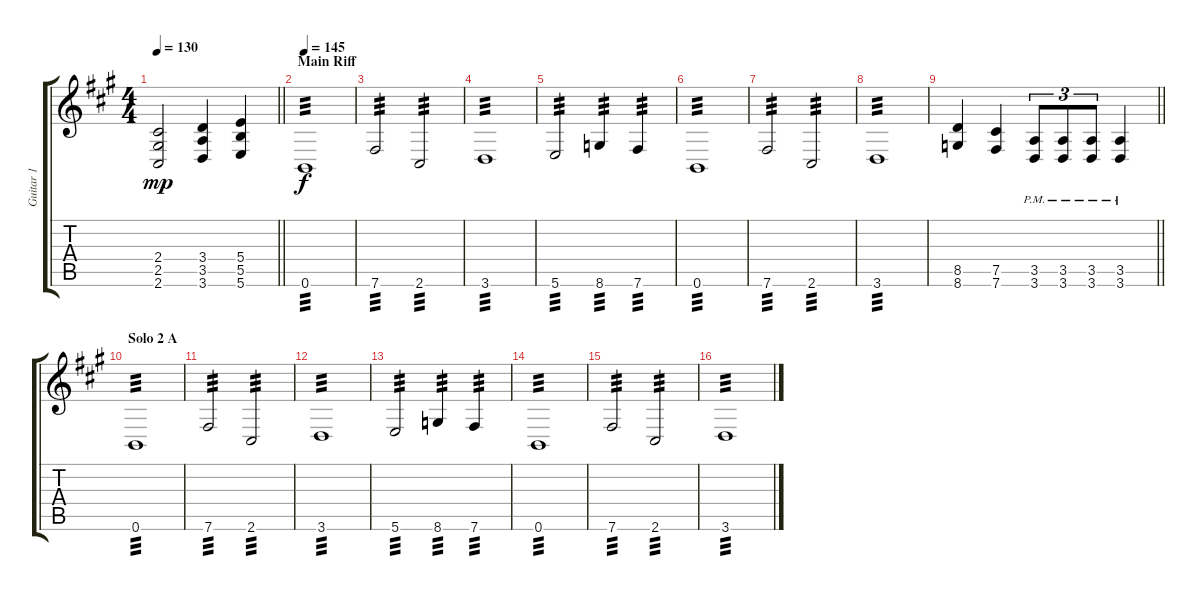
\track ("Guitar 1" "Guitar 1") {instrument distortionguitar}
\staff {score tabs}
\tuning (Db4 Ab3 E3 B2 Gb2 B1) {hide}
\ts (4 4)
\tempo 130
\clef g2
\barLineRight lightlight
\ks a
(2.4 2.5 2.6).2{dy mp} (3.4 3.5 3.6).4 (5.4 5.5 5.6).4 |
\section ("" "Main Riff")
\tempo 145
0.6.1{tp 3 dy f} |
7.6.2{tp 3} 2.6.2{tp 3} |
3.6.1{tp 3} |
5.6.2{tp 3} 8.6.4{tp 3} 7.6.4{tp 3} |
0.6.1{tp 3} |
7.6.2{tp 3} 2.6.2{tp 3} |
3.6.1{tp 3} |
\barLineRight lightlight
(8.5 8.6).4 (7.5 7.6).4 (3.5{pm} 3.6{pm}).8{tu (3 2)} (3.5{pm} 3.6{pm}).8{tu (3 2)} (3.5{pm} 3.6{pm}).8{tu (3 2)} (3.5{pm} 3.6{pm}).4 |
\section ("" "Solo 2 A")
0.6.1{tp 3} |
7.6.2{tp 3} 2.6.2{tp 3} |
3.6.1{tp 3} |
5.6.2{tp 3} 8.6.4{tp 3} 7.6.4{tp 3} |
0.6.1{tp 3} |
7.6.2{tp 3} 2.6.2{tp 3} |
3.6.1{tp 3}
